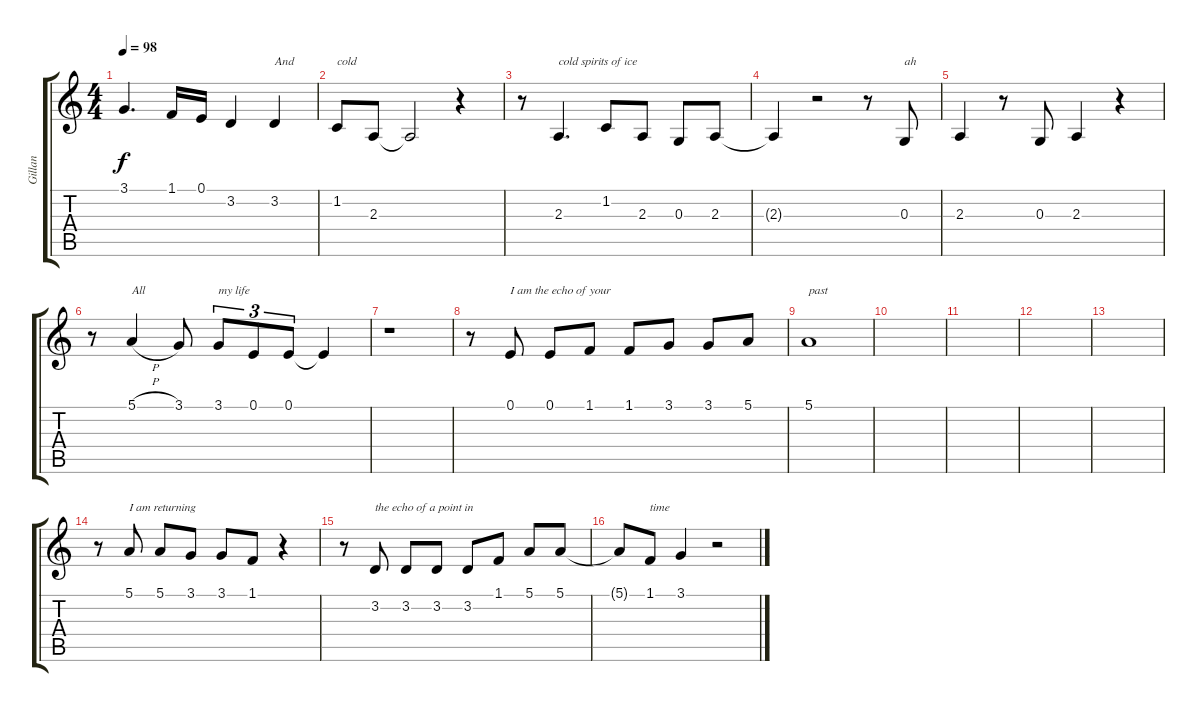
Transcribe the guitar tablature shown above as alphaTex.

\track ("Gillan" "Gillan") {instrument violin}
\staff {score tabs}
\tuning (E4 B3 G3 D3 A2 E2) {hide}
\ts (4 4)
\tempo 98
\clef g2
\ks c
3.1.4{d dy f} 1.1.16 0.1.16 3.2.4 3.2.4{txt "And"} |
1.2.8{txt "cold"} 2.3.8 2.3{t}.2 r.4 |
r.8 2.3.4{d txt "cold spirits of ice"} 1.2.8 2.3.8 0.3.8 2.3.8 |
2.3{t}.4 r.2 r.8 0.3.8{txt "ah"} |
2.3.4 r.8 0.3.8 2.3.4 r.4 |
r.8 5.1{h}.4{txt "All"} 3.1.8 3.1.8{tu (3 2) txt "my life"} 0.1.8{tu (3 2)} 0.1.8{tu (3 2)} 0.1{t}.4 |
r.1 |
r.8 0.1.8{txt "I am the echo of your"} 0.1.8 1.1.8 1.1.8 3.1.8 3.1.8 5.1.8 |
5.1.1{txt "past"} |
|
|
|
|
r.8 5.1.8{txt "I am returning"} 5.1.8 3.1.8 3.1.8 1.1.8 r.4 |
r.8 3.2.8{txt "the echo of a point in"} 3.2.8 3.2.8 3.2.8 1.1.8 5.1.8 5.1.8 |
5.1{t}.8 1.1.8{txt "time"} 3.1.4 r.2
